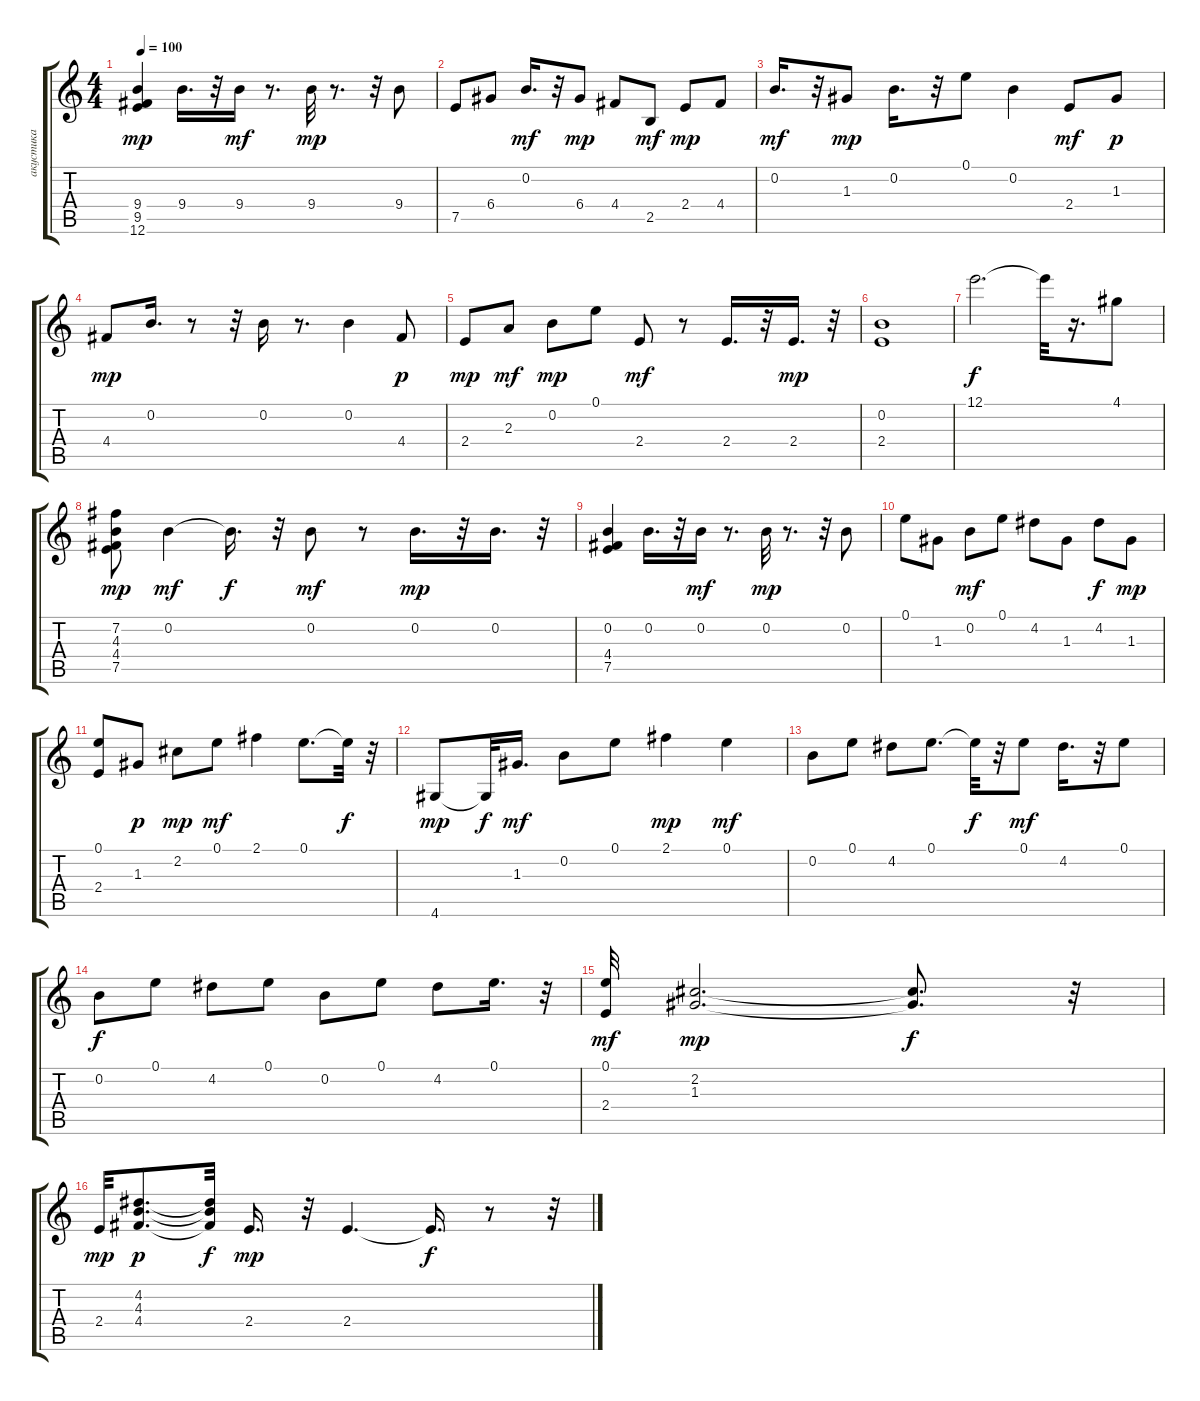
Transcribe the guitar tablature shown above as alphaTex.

\track ("акустика" "акустика") {instrument acousticguitarsteel}
\staff {score tabs}
\tuning (E4 B3 G3 D3 A2 E2) {hide}
\ts (4 4)
\tempo 100
\clef g2
\ks c
(9.4 9.5 12.6).4{dy mp} 9.4.16{d} r.32 9.4.16{dy mf} r.8{d} 9.4.32{dy mp} r.8{d} r.32 9.4.8 |
7.5.8 6.4.8 0.2.16{d dy mf} r.32 6.4.8{dy mp} 4.4.8 2.5.8{dy mf} 2.4.8{dy mp} 4.4.8 |
0.2.16{d dy mf} r.32 1.3.8{dy mp} 0.2.16{d} r.32 0.1.8 0.2.4 2.4.8{dy mf} 1.3.8{dy p} |
4.4.8{dy mp} 0.2.16{d} r.8 r.32 0.2.16 r.8{d} 0.2.4 4.4.8{dy p} |
2.4.8{dy mp} 2.3.8{dy mf} 0.2.8{dy mp} 0.1.8 2.4.8{dy mf} r.8 2.4.16{d} r.32 2.4.16{d dy mp} r.32 |
(0.2 2.4).1 |
12.1.2{d dy f} 12.1{t}.32 r.16{d} 4.1.8 |
(7.2 4.3 4.4 7.5).8{dy mp} 0.2.4{dy mf} 0.2{t}.16{d dy f} r.32 0.2.8{dy mf} r.8 0.2.16{d dy mp} r.32 0.2.16{d} r.32 |
(0.2 4.4 7.5).4 0.2.16{d} r.32 0.2.16{dy mf} r.8{d} 0.2.32{dy mp} r.8{d} r.32 0.2.8 |
0.1.8 1.3.8 0.2.8{dy mf} 0.1.8 4.2.8 1.3.8 4.2.8{dy f} 1.3.8{dy mp} |
(0.1 2.4).8 1.3.8{dy p} 2.2.8{dy mp} 0.1.8{dy mf} 2.1.4 0.1.8{d} 0.1{t}.32{dy f} r.32 |
4.6.8{dy mp} 4.6{t}.32{dy f} 1.3.16{d dy mf} 0.2.8 0.1.8 2.1.4{dy mp} 0.1.4{dy mf} |
0.2.8 0.1.8 4.2.8 0.1.8{d} 0.1{t}.32{dy f} r.32 0.1.8{dy mf} 4.2.16{d} r.32 0.1.8 |
0.2.8{dy f} 0.1.8 4.2.8 0.1.8 0.2.8 0.1.8 4.2.8 0.1.16{d} r.32 |
(0.1 2.4).32{dy mf} (2.2 1.3).2{d dy mp} (2.2{t} 1.3{t}).8{d dy f} r.32 |
2.4.32{dy mp} (4.2 4.3 4.4).8{d dy p} (4.2{t} 4.3{t} 4.4{t}).32{dy f} 2.4.16{d dy mp} r.32 2.4.4{d} 2.4{t}.16{d dy f} r.8 r.32
